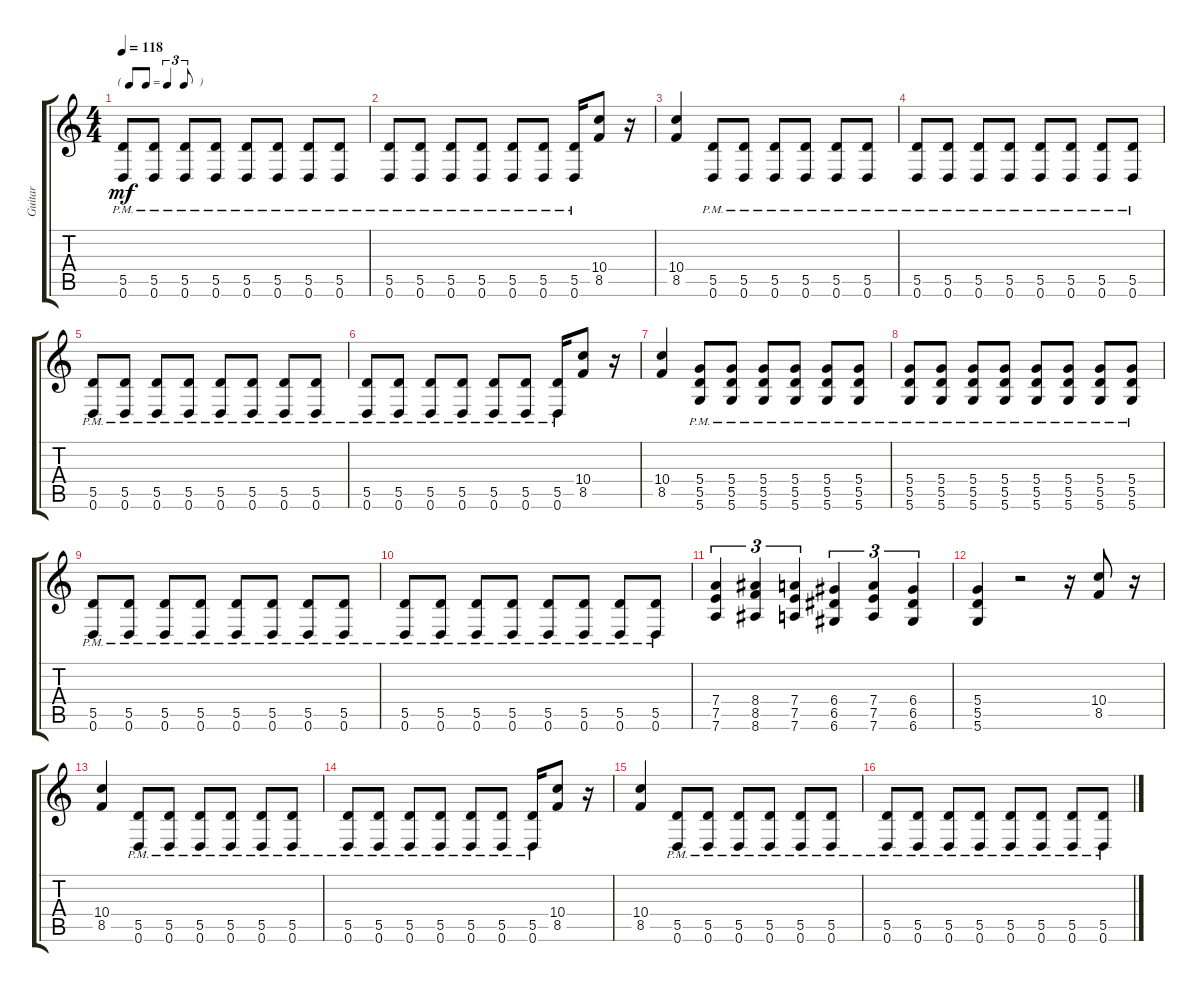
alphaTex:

\track ("Guitar" "Guitar") {instrument distortionguitar}
\staff {score tabs}
\tuning (E4 B3 G3 D3 A2 D2) {hide}
\ts (4 4)
\tf triplet8th
\tempo 118
\clef g2
\ks c
(5.5{pm} 0.6{pm}).8{dy mf instrument distortionguitar} (5.5{pm} 0.6{pm}).8 (5.5{pm} 0.6{pm}).8 (5.5{pm} 0.6{pm}).8 (5.5{pm} 0.6{pm}).8 (5.5{pm} 0.6{pm}).8 (5.5{pm} 0.6{pm}).8 (5.5{pm} 0.6{pm}).8 |
(5.5{pm} 0.6{pm}).8 (5.5{pm} 0.6{pm}).8 (5.5{pm} 0.6{pm}).8 (5.5{pm} 0.6{pm}).8 (5.5{pm} 0.6{pm}).8 (5.5{pm} 0.6{pm}).8 (5.5{pm} 0.6{pm}).16 (10.4 8.5).8 r.16 |
(10.4 8.5).4 (5.5{pm} 0.6{pm}).8 (5.5{pm} 0.6{pm}).8 (5.5{pm} 0.6{pm}).8 (5.5{pm} 0.6{pm}).8 (5.5{pm} 0.6{pm}).8 (5.5{pm} 0.6{pm}).8 |
(5.5{pm} 0.6{pm}).8 (5.5{pm} 0.6{pm}).8 (5.5{pm} 0.6{pm}).8 (5.5{pm} 0.6{pm}).8 (5.5{pm} 0.6{pm}).8 (5.5{pm} 0.6{pm}).8 (5.5{pm} 0.6{pm}).8 (5.5{pm} 0.6{pm}).8 |
(5.5{pm} 0.6{pm}).8 (5.5{pm} 0.6{pm}).8 (5.5{pm} 0.6{pm}).8 (5.5{pm} 0.6{pm}).8 (5.5{pm} 0.6{pm}).8 (5.5{pm} 0.6{pm}).8 (5.5{pm} 0.6{pm}).8 (5.5{pm} 0.6{pm}).8 |
(5.5{pm} 0.6{pm}).8 (5.5{pm} 0.6{pm}).8 (5.5{pm} 0.6{pm}).8 (5.5{pm} 0.6{pm}).8 (5.5{pm} 0.6{pm}).8 (5.5{pm} 0.6{pm}).8 (5.5{pm} 0.6{pm}).16 (10.4 8.5).8 r.16 |
(10.4 8.5).4 (5.4{pm} 5.5{pm} 5.6{pm}).8 (5.4{pm} 5.5{pm} 5.6{pm}).8 (5.4{pm} 5.5{pm} 5.6{pm}).8 (5.4{pm} 5.5{pm} 5.6{pm}).8 (5.4{pm} 5.5{pm} 5.6{pm}).8 (5.4{pm} 5.5{pm} 5.6{pm}).8 |
(5.4{pm} 5.5{pm} 5.6{pm}).8 (5.4{pm} 5.5{pm} 5.6{pm}).8 (5.4{pm} 5.5{pm} 5.6{pm}).8 (5.4{pm} 5.5{pm} 5.6{pm}).8 (5.4{pm} 5.5{pm} 5.6{pm}).8 (5.4{pm} 5.5{pm} 5.6{pm}).8 (5.4{pm} 5.5{pm} 5.6{pm}).8 (5.4{pm} 5.5{pm} 5.6{pm}).8 |
(5.5{pm} 0.6{pm}).8 (5.5{pm} 0.6{pm}).8 (5.5{pm} 0.6{pm}).8 (5.5{pm} 0.6{pm}).8 (5.5{pm} 0.6{pm}).8 (5.5{pm} 0.6{pm}).8 (5.5{pm} 0.6{pm}).8 (5.5{pm} 0.6{pm}).8 |
(5.5{pm} 0.6{pm}).8 (5.5{pm} 0.6{pm}).8 (5.5{pm} 0.6{pm}).8 (5.5{pm} 0.6{pm}).8 (5.5{pm} 0.6{pm}).8 (5.5{pm} 0.6{pm}).8 (5.5{pm} 0.6{pm}).8 (5.5{pm} 0.6{pm}).8 |
(7.4 7.5 7.6).4{tu (3 2)} (8.4 8.5 8.6).4{tu (3 2)} (7.4 7.5 7.6).4{tu (3 2)} (6.4 6.5 6.6).4{tu (3 2)} (7.4 7.5 7.6).4{tu (3 2)} (6.4 6.5 6.6).4{tu (3 2)} |
(5.4 5.5 5.6).4 r.2 r.16 (10.4 8.5).8 r.16 |
(10.4 8.5).4 (5.5{pm} 0.6{pm}).8 (5.5{pm} 0.6{pm}).8 (5.5{pm} 0.6{pm}).8 (5.5{pm} 0.6{pm}).8 (5.5{pm} 0.6{pm}).8 (5.5{pm} 0.6{pm}).8 |
(5.5{pm} 0.6{pm}).8 (5.5{pm} 0.6{pm}).8 (5.5{pm} 0.6{pm}).8 (5.5{pm} 0.6{pm}).8 (5.5{pm} 0.6{pm}).8 (5.5{pm} 0.6{pm}).8 (5.5{pm} 0.6{pm}).16 (10.4 8.5).8 r.16 |
(10.4 8.5).4 (5.5{pm} 0.6{pm}).8 (5.5{pm} 0.6{pm}).8 (5.5{pm} 0.6{pm}).8 (5.5{pm} 0.6{pm}).8 (5.5{pm} 0.6{pm}).8 (5.5{pm} 0.6{pm}).8 |
(5.5{pm} 0.6{pm}).8 (5.5{pm} 0.6{pm}).8 (5.5{pm} 0.6{pm}).8 (5.5{pm} 0.6{pm}).8 (5.5{pm} 0.6{pm}).8 (5.5{pm} 0.6{pm}).8 (5.5{pm} 0.6{pm}).8 (5.5{pm} 0.6{pm}).8
